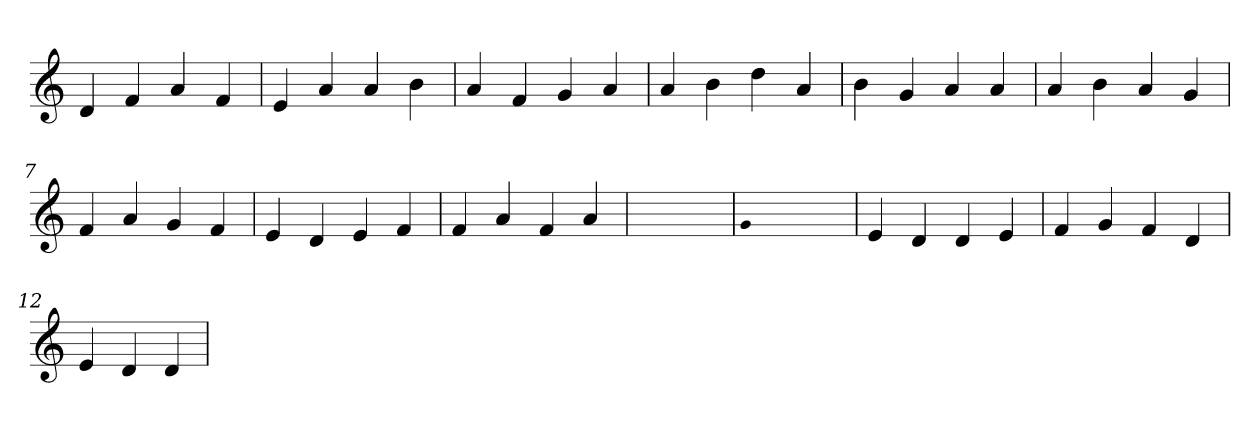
**kern
*part1
*staff1
*clefG2
=1
4d
4f
4a
4f
=2
4e
4a
4a
4b
=3
4a
4f
4g
4a
=4
4a
4b
4dd
4a
=5
4b
4g
4a
4a
=6
4a
4b
4a
4g
=7
4f
4a
4g
4f
=8
4e
4d
4e
4f
=9
4f
4a
4f
4a
=10
1ryy
=10
qqg
1ryy
=10
4e
4d
4d
4e
=11
4f
4g
4f
4d
=12
4e
4d
4d
=
*-
